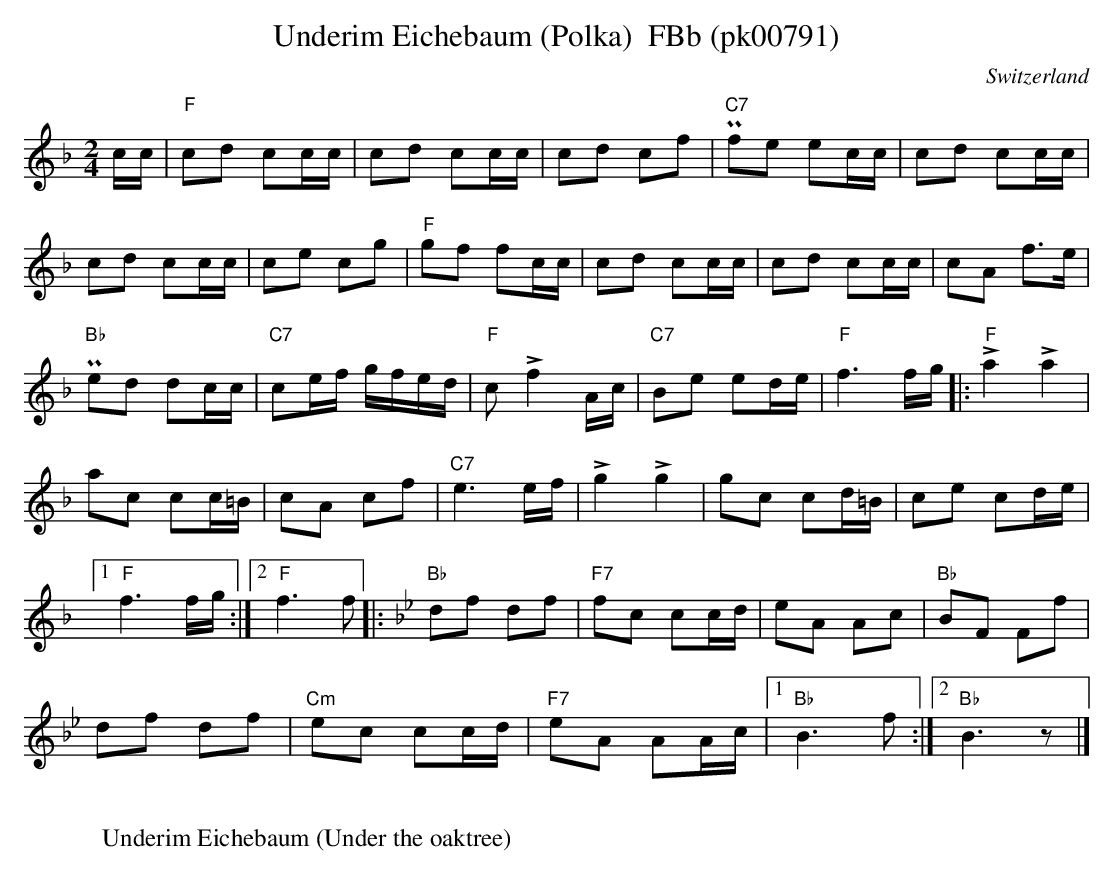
X:1
T: Underim Eichebaum (Polka)  FBb (pk00791)
O:Switzerland
M:2/4
L:1/8
K:F major
c/c/ | "F"cd cc/c/ | cd cc/c/ | cd cf | P"C7"fe ec/c/ | cd cc/c/ |
cd cc/c/ | ce cg | "F"gf fc/c/ | cd cc/c/ | cd cc/c/ | cA f>e |
P"Bb"ed dc/c/ | "C7"ce/f/ g/f/e/d/ | "F"c!>!f2 A/c/ | "C7"Be ed/e/ | "F"f3f/g/ |: !>!"F"a2 !>!a2 |
ac cc/=B/ | cA cf | "C7"e3e/f/ | !>!g2!>!g2 | gc cd/=B/ | ce cd/e/ |1
"F"f3f/g/ :|2 "F"f3f |: [K:Bb] "Bb"df df |  "F7"fc cc/d/ |  eA Ac | "Bb"BF Ff  |
df df | "Cm"ec cc/d/ | "F7"eA AA/c/ |1 "Bb"B3f :|2 "Bb"B3z |]
W:
W: Underim Eichebaum (Under the oaktree)
